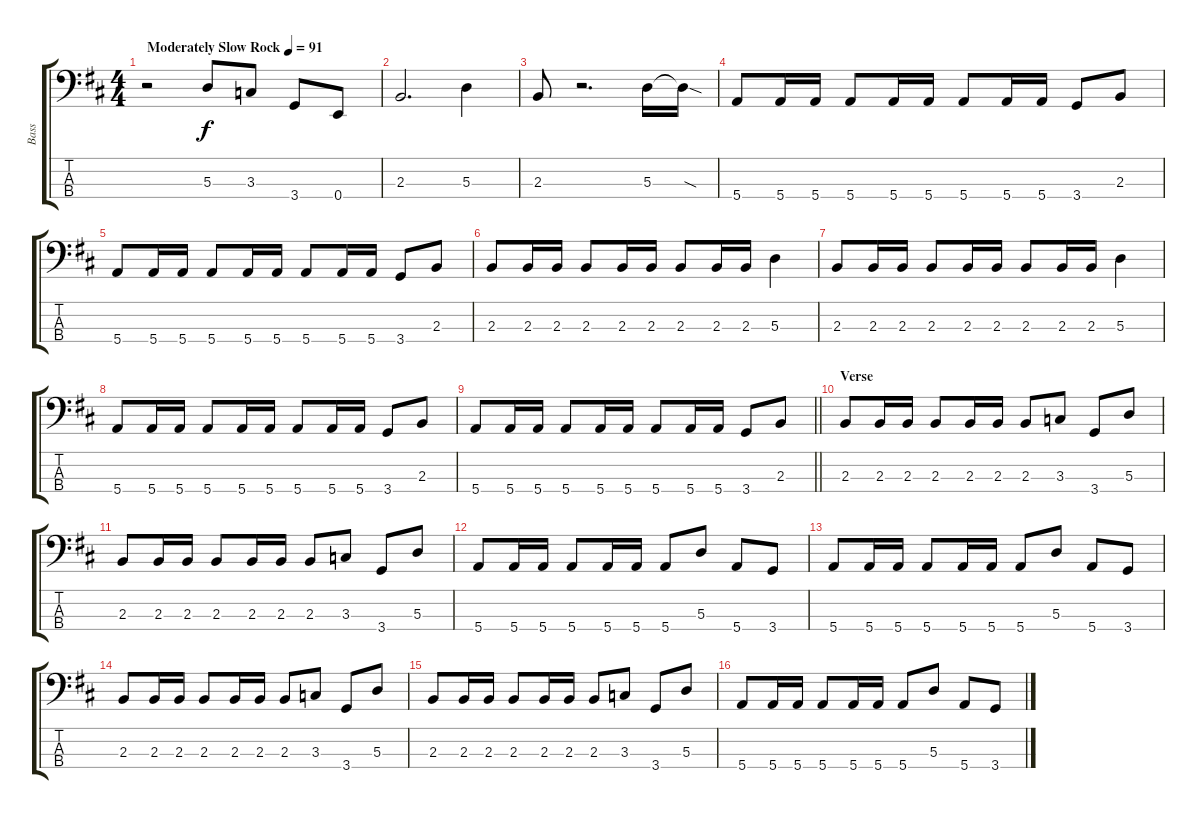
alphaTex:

\track ("Bass" "Bass") {instrument electricbassfinger}
\staff {score tabs}
\tuning (G2 D2 A1 E1) {hide}
\ts (4 4)
\tempo (91 "Moderately Slow Rock")
\clef f4
\ks bminor
r.2{dy f instrument electricbassfinger} 5.3.8 3.3.8 3.4.8 0.4.8 |
2.3.2{d} 5.3.4 |
2.3.8 r.2{d} 5.3.16 5.3{sod t}.16 |
5.4.8 5.4.16 5.4.16 5.4.8 5.4.16 5.4.16 5.4.8 5.4.16 5.4.16 3.4.8 2.3.8 |
5.4.8 5.4.16 5.4.16 5.4.8 5.4.16 5.4.16 5.4.8 5.4.16 5.4.16 3.4.8 2.3.8 |
2.3.8 2.3.16 2.3.16 2.3.8 2.3.16 2.3.16 2.3.8 2.3.16 2.3.16 5.3.4 |
2.3.8 2.3.16 2.3.16 2.3.8 2.3.16 2.3.16 2.3.8 2.3.16 2.3.16 5.3.4 |
5.4.8 5.4.16 5.4.16 5.4.8 5.4.16 5.4.16 5.4.8 5.4.16 5.4.16 3.4.8 2.3.8 |
\barLineRight lightlight
5.4.8 5.4.16 5.4.16 5.4.8 5.4.16 5.4.16 5.4.8 5.4.16 5.4.16 3.4.8 2.3.8 |
\section ("" "Verse")
2.3.8 2.3.16 2.3.16 2.3.8 2.3.16 2.3.16 2.3.8 3.3.8 3.4.8 5.3.8 |
2.3.8 2.3.16 2.3.16 2.3.8 2.3.16 2.3.16 2.3.8 3.3.8 3.4.8 5.3.8 |
5.4.8 5.4.16 5.4.16 5.4.8 5.4.16 5.4.16 5.4.8 5.3.8 5.4.8 3.4.8 |
5.4.8 5.4.16 5.4.16 5.4.8 5.4.16 5.4.16 5.4.8 5.3.8 5.4.8 3.4.8 |
2.3.8 2.3.16 2.3.16 2.3.8 2.3.16 2.3.16 2.3.8 3.3.8 3.4.8 5.3.8 |
2.3.8 2.3.16 2.3.16 2.3.8 2.3.16 2.3.16 2.3.8 3.3.8 3.4.8 5.3.8 |
5.4.8 5.4.16 5.4.16 5.4.8 5.4.16 5.4.16 5.4.8 5.3.8 5.4.8 3.4.8
